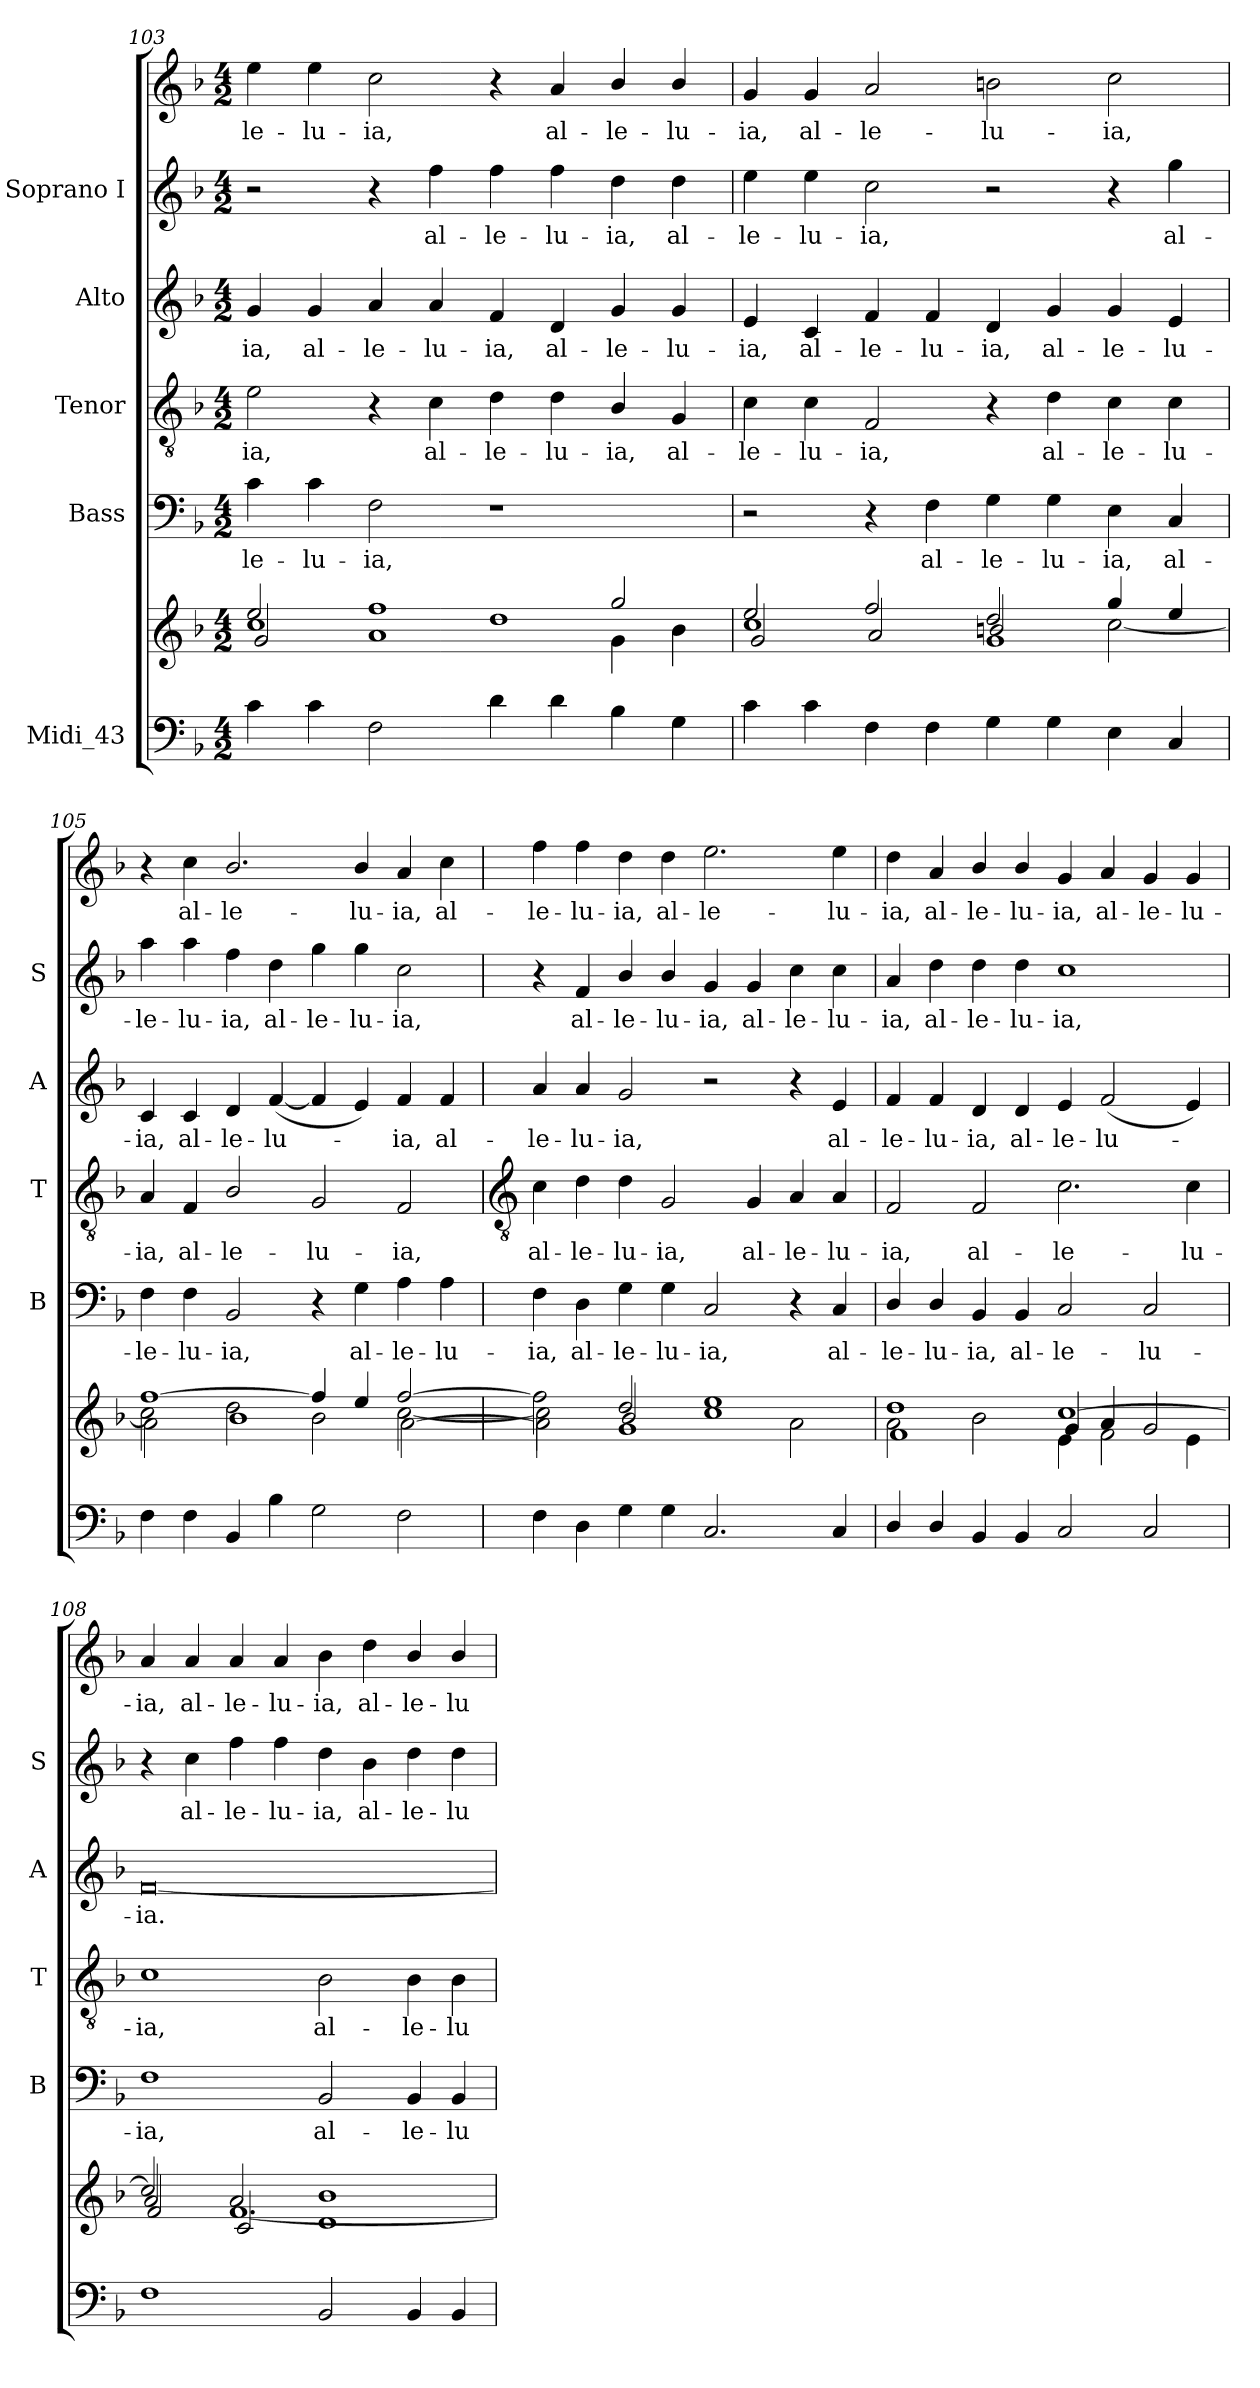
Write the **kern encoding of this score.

**kern	**kern	**kern	**text	**kern	**text	**kern	**text	**kern	**text	**kern	**text
*part5	*part5	*part4	*part4	*part3	*part3	*part2	*part2	*part1	*part1	*part1	*part1
*staff7	*staff6	*staff5	*staff5	*staff4	*staff4	*staff3	*staff3	*staff2	*staff2	*staff1	*staff1
*I"Midi_43	*	*I"Bass	*	*I"Tenor	*	*I"Alto	*	*I"Soprano I	*	*	*
*	*	*I'B	*	*I'T	*	*I'A	*	*I'S	*	*	*
!!LO:LB:g=z
*clefF4	*clefG2	*clefF4	*	*clefGv2	*	*clefG2	*	*clefG2	*	*clefG2	*
*k[b-]	*k[b-]	*k[b-]	*	*k[b-]	*	*k[b-]	*	*k[b-]	*	*k[b-]	*
*F:	*F:	*F:	*	*F:	*	*F:	*	*F:	*	*F:	*
*M4/2	*M4/2	*M4/2	*	*M4/2	*	*M4/2	*	*M4/2	*	*M4/2	*
=103	=103	=103	=103	=103	=103	=103	=103	=103	=103	=103	=103
*	*^	*	*	*	*	*	*	*	*	*	*
*	*	*^	*	*	*	*	*	*	*	*	*	*
!	!	!	!	!	!LO:LY:b	!	!LO:LY:b	!	!LO:LY:b	!	!	!	!LO:LY:b
4c	2ee/	1cc\	2g/	4c	-le-	2e	-ia,	4g	-ia,	2r	.	4ee	le-
!	!	!	!	!	!LO:LY:b	!	!	!	!LO:LY:b	!	!	!	!LO:LY:b
4c	.	.	.	4c	-lu-	.	.	4g	al-	.	.	4ee	-lu-
!	!	!	!	!	!LO:LY:b	!	!	!	!LO:LY:b	!	!	!	!LO:LY:b
2F	1ff/	.	1a/	2F	-ia,	4r	.	4a	-le-	4r	.	2cc	-ia,
!	!	!	!	!	!	!	!LO:LY:b	!	!LO:LY:b	!	!LO:LY:b	!	!
.	.	.	.	.	.	4c	al-	4a	-lu-	4ff	-al-	.	.
!	!	!	!	!	!	!	!LO:LY:b	!	!LO:LY:b	!	!LO:LY:b	!	!
4d	.	1dd\	.	1r	.	4d	-le-	4f	-ia,	4ff	-le-	4r	.
!	!	!	!	!	!	!	!LO:LY:b	!	!LO:LY:b	!	!LO:LY:b	!	!LO:LY:b
4d	.	.	.	.	.	4d	-lu-	4d	al-	4ff	-lu-	4a	al-
!	!	!	!	!	!	!	!LO:LY:b	!	!LO:LY:b	!	!LO:LY:b	!	!LO:LY:b
4B-	2gg/	.	4g\	.	.	4B-/	-ia,	4g	-le-	4dd	-ia,	4b-/	-le-
!	!	!	!	!	!	!	!LO:LY:b	!	!LO:LY:b	!	!LO:LY:b	!	!LO:LY:b
4G	.	.	4b-\	.	.	4G	al-	4g	-lu-	4dd	al-	4b-/	-lu-
=104	=104	=104	=104	=104	=104	=104	=104	=104	=104	=104	=104	=104	=104
!	!	!	!	!	!	!	!LO:LY:b	!	!LO:LY:b	!	!LO:LY:b	!	!LO:LY:b
4c	2ee/	1cc\	2g/	2r	.	4c	-le-	4e	-ia,	4ee	le-	4g	-ia,
!	!	!	!	!	!	!	!LO:LY:b	!	!LO:LY:b	!	!LO:LY:b	!	!LO:LY:b
4c	.	.	.	.	.	4c	-lu-	4c	al-	4ee	-lu-	4g	al-
!	!	!	!	!	!	!	!LO:LY:b	!	!LO:LY:b	!	!LO:LY:b	!	!LO:LY:b
4F	2ff/	.	2a/	4r	.	2F	-ia,	4f	-le-	2cc	-ia,	2a	-le-
!	!	!	!	!	!LO:LY:b	!	!	!	!LO:LY:b	!	!	!	!
4F	.	.	.	4F	al-	.	.	4f	-lu-	.	.	.	.
!	!	!	!	!	!LO:LY:b	!	!	!	!LO:LY:b	!	!	!	!LO:LY:b
4G	2dd/	2bn/	1g\	4G	-le-	4r	.	4d	-ia,	2r	.	2bn	-lu-
!	!	!	!	!	!LO:LY:b	!	!LO:LY:b	!	!LO:LY:b	!	!	!	!
4G	.	.	.	4G	-lu-	4d	al-	4g	al-	.	.	.	.
!	!	!	!	!	!LO:LY:b	!	!LO:LY:b	!	!LO:LY:b	!	!	!	!LO:LY:b
4E	4gg/	[2cc\	.	4E	-ia,	4c	-le-	4g	-le-	4r	.	2cc	-ia,
!	!	!	!	!	!LO:LY:b	!	!LO:LY:b	!	!LO:LY:b	!	!LO:LY:b	!	!
4C	4ee/	.	.	4C	al-	4c	-lu-	4e	-lu-	4gg	al-	.	.
=105	=105	=105	=105	=105	=105	=105	=105	=105	=105	=105	=105	=105	=105
!	!	!	!	!	!LO:LY:b	!	!LO:LY:b	!	!LO:LY:b	!	!LO:LY:b	!	!
4F	[1ff/	2cc\]	2a\	4F	-le-	4A	-ia,	4c	-ia,	4aa	-le-	4r	.
!	!	!	!	!	!LO:LY:b	!	!LO:LY:b	!	!LO:LY:b	!	!LO:LY:b	!	!LO:LY:b
4F	.	.	.	4F	-lu-	4F	al-	4c	al-	4aa	-lu-	4cc	-al-
!	!	!	!	!	!LO:LY:b	!	!LO:LY:b	!	!LO:LY:b	!	!LO:LY:b	!	!LO:LY:b
4BB-	.	2dd\	1b-\	2BB-	-ia,	2B-/	-le-	4d	-le-	4ff	-ia,	2.b-/	-le-
!	!	!	!	!	!	!	!	!	!LO:LY:b	!	!LO:LY:b	!	!
4B-	.	.	.	.	.	.	.	(<[4f	-lu-	4dd	al-	.	.
!	!	!	!	!	!	!	!LO:LY:b	!	!	!	!LO:LY:b	!	!
2G	4ff/]	2b-\	.	4r	.	2G	-lu-	4f]	.	4gg	-le-	.	.
!	!	!	!	!	!LO:LY:b	!	!	!	!	!	!LO:LY:b	!	!LO:LY:b
.	4ee/	.	.	4G	al-	.	.	4e)	.	4gg	-lu-	4b-/	-lu-
!	!	!	!	!	!LO:LY:b	!	!LO:LY:b	!	!LO:LY:b	!	!LO:LY:b	!	!LO:LY:b
2F	[2ff/	[2cc\	[2a\	4A	-le-	2F	-ia,	4f	ia,	2cc	-ia,	4a	-ia,
!	!	!	!	!	!LO:LY:b	!	!	!	!LO:LY:b	!	!	!	!LO:LY:b
.	.	.	.	4A	-lu-	.	.	4f	al-	.	.	4cc	al-
!!LO:LB:g=z
=106	=106	=106	=106	=106	=106	=106	=106	=106	=106	=106	=106	=106	=106
*	*	*	*	*	*	*clefGv2	*	*	*	*	*	*	*
!	!	!	!	!	!LO:LY:b	!	!LO:LY:b	!	!LO:LY:b	!	!	!	!LO:LY:b
4F	2ff\]	2cc]	2a\]	4F	-ia,	4c	al-	4a	-le-	4r	.	4ff	le-
!	!	!	!	!	!LO:LY:b	!	!LO:LY:b	!	!LO:LY:b	!	!LO:LY:b	!	!LO:LY:b
4D	.	.	.	4D	al-	4d	-le-	4a	-lu-	4f	-al-	4ff	-lu-
!	!	!	!	!	!LO:LY:b	!	!LO:LY:b	!	!LO:LY:b	!	!LO:LY:b	!	!LO:LY:b
4G	2dd/	2b-/	1g\	4G	-le-	4d	-lu-	2g	-ia,	4b-/	-le-	4dd	-ia,
!	!	!	!	!	!LO:LY:b	!	!LO:LY:b	!	!	!	!LO:LY:b	!	!LO:LY:b
4G	.	.	.	4G	-lu-	2G	-ia,	.	.	4b-/	-lu-	4dd	al-
!	!	!	!	!	!LO:LY:b	!	!	!	!	!	!LO:LY:b	!	!LO:LY:b
2.C	1ee/	1cc/	.	2C	-ia,	.	.	2r	.	4g	-ia,	2.ee	-le-
!	!	!	!	!	!	!	!LO:LY:b	!	!	!	!LO:LY:b	!	!
.	.	.	.	.	.	4G	al-	.	.	4g	al-	.	.
!	!	!	!	!	!	!	!LO:LY:b	!	!	!	!LO:LY:b	!	!
.	.	.	2a\	4r	.	4A	-le-	4r	.	4cc	-le-	.	.
!	!	!	!	!	!LO:LY:b	!	!LO:LY:b	!	!LO:LY:b	!	!LO:LY:b	!	!LO:LY:b
4C	.	.	.	4C	al-	4A	-lu-	4e	al-	4cc	-lu-	4ee	-lu-
=107	=107	=107	=107	=107	=107	=107	=107	=107	=107	=107	=107	=107	=107
!	!	!	!	!	!LO:LY:b	!	!LO:LY:b	!	!LO:LY:b	!	!LO:LY:b	!	!LO:LY:b
4D/	1dd/	2a	1f\	4D/	-le-	2F	-ia,	4f	-le-	4a	-ia,	4dd	-ia,
!	!	!	!	!	!LO:LY:b	!	!	!	!LO:LY:b	!	!LO:LY:b	!	!LO:LY:b
4D/	.	.	.	4D/	-lu-	.	.	4f	-lu-	4dd	al-	4a	al-
!	!	!	!	!	!LO:LY:b	!	!LO:LY:b	!	!LO:LY:b	!	!LO:LY:b	!	!LO:LY:b
4BB-	.	2b-	.	4BB-	-ia,	2F	al-	4d	-ia,	4dd	-le-	4b-/	-le-
!	!	!	!	!	!LO:LY:b	!	!	!	!LO:LY:b	!	!LO:LY:b	!	!LO:LY:b
4BB-	.	.	.	4BB-	al-	.	.	4d	al-	4dd	-lu-	4b-/	-lu-
!	!	!	!	!	!LO:LY:b	!	!LO:LY:b	!	!LO:LY:b	!	!LO:LY:b	!	!LO:LY:b
2C	[1cc/	4g/	4e\	2C	-le-	2.c	-le-	4e	-le-	1cc	-ia,	4g	-ia,
!	!	!	!	!	!	!	!	!	!LO:LY:b	!	!	!	!LO:LY:b
.	.	4a/	2f\	.	.	.	.	(<2f	-lu-	.	.	4a	al-
!	!	!	!	!	!LO:LY:b	!	!	!	!	!	!	!	!LO:LY:b
2C	.	2g/	.	2C	-lu-	.	.	.	.	.	.	4g	-le-
!	!	!	!	!	!	!	!LO:LY:b	!	!	!	!	!	!LO:LY:b
.	.	.	4e\	.	.	4c	-lu-	4e)	.	.	.	4g	-lu-
=108	=108	=108	=108	=108	=108	=108	=108	=108	=108	=108	=108	=108	=108
!	!	!	!	!	!LO:LY:b	!	!LO:LY:b	!	!LO:LY:b	!	!	!	!LO:LY:b
1F	2cc/]	2a/	2f/	1F	-ia,	1c	-ia,	[0f	ia.	4r	.	4a	ia,
!	!	!	!	!	!	!	!	!	!	!	!LO:LY:b	!	!LO:LY:b
.	.	.	.	.	.	.	.	.	.	4cc	-al-	4a	al-
!	!	!	!	!	!	!	!	!	!	!	!LO:LY:b	!	!LO:LY:b
.	2a/	[1.f	2c/	.	.	.	.	.	.	4ff	-le-	4a	-le-
!	!	!	!	!	!	!	!	!	!	!	!LO:LY:b	!	!LO:LY:b
.	.	.	.	.	.	.	.	.	.	4ff	-lu-	4a	-lu-
!	!	!	!	!	!LO:LY:b	!	!LO:LY:b	!	!	!	!LO:LY:b	!	!LO:LY:b
2BB-	1b-/	.	1d/	2BB-	al-	2B-	al-	.	.	4dd	-ia,	4b-	-ia,
!	!	!	!	!	!	!	!	!	!	!	!LO:LY:b	!	!LO:LY:b
.	.	.	.	.	.	.	.	.	.	4b-	al-	4dd	al-
!	!	!	!	!	!LO:LY:b	!	!LO:LY:b	!	!	!	!LO:LY:b	!	!LO:LY:b
4BB-	.	.	.	4BB-	-le-	4B-	-le-	.	.	4dd	-le-	4b-/	-le-
!	!	!	!	!	!LO:LY:b	!	!LO:LY:b	!	!	!	!LO:LY:b	!	!LO:LY:b
4BB-	.	.	.	4BB-	-lu-	4B-	-lu-	.	.	4dd	-lu-	4b-/	-lu-
*	*v	*v	*v	*	*	*	*	*	*	*	*	*	*
=	=	=	=	=	=	=	=	=	=	=	=
*-	*-	*-	*-	*-	*-	*-	*-	*-	*-	*-	*-
